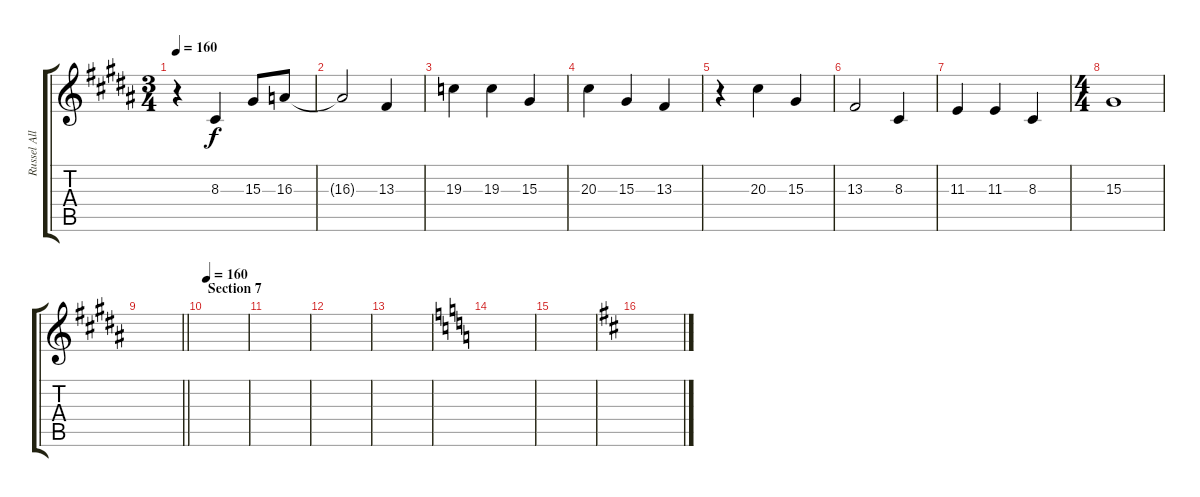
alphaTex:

\track ("Russel Allen (vocal)" "Russel All") {instrument tenorsax}
\staff {score tabs}
\tuning (D4 A3 F3 C3 G2 D2) {hide}
\ts (3 4)
\tempo 160
\clef g2
\ks g#minor
r.4{dy f} 8.3.4 15.3.8 16.3.8 |
16.3{t}.2 13.3.4 |
19.3.4 19.3.4 15.3.4 |
20.3.4 15.3.4 13.3.4 |
r.4 20.3.4 15.3.4 |
13.3.2 8.3.4 |
11.3.4 11.3.4 8.3.4 |
\ts (4 4)
15.3.1 |
\barLineRight lightlight
|
\section ("" "Section 7")
\tempo 160
|
|
|
|
\ks aminor
|
|
\ks bminor
